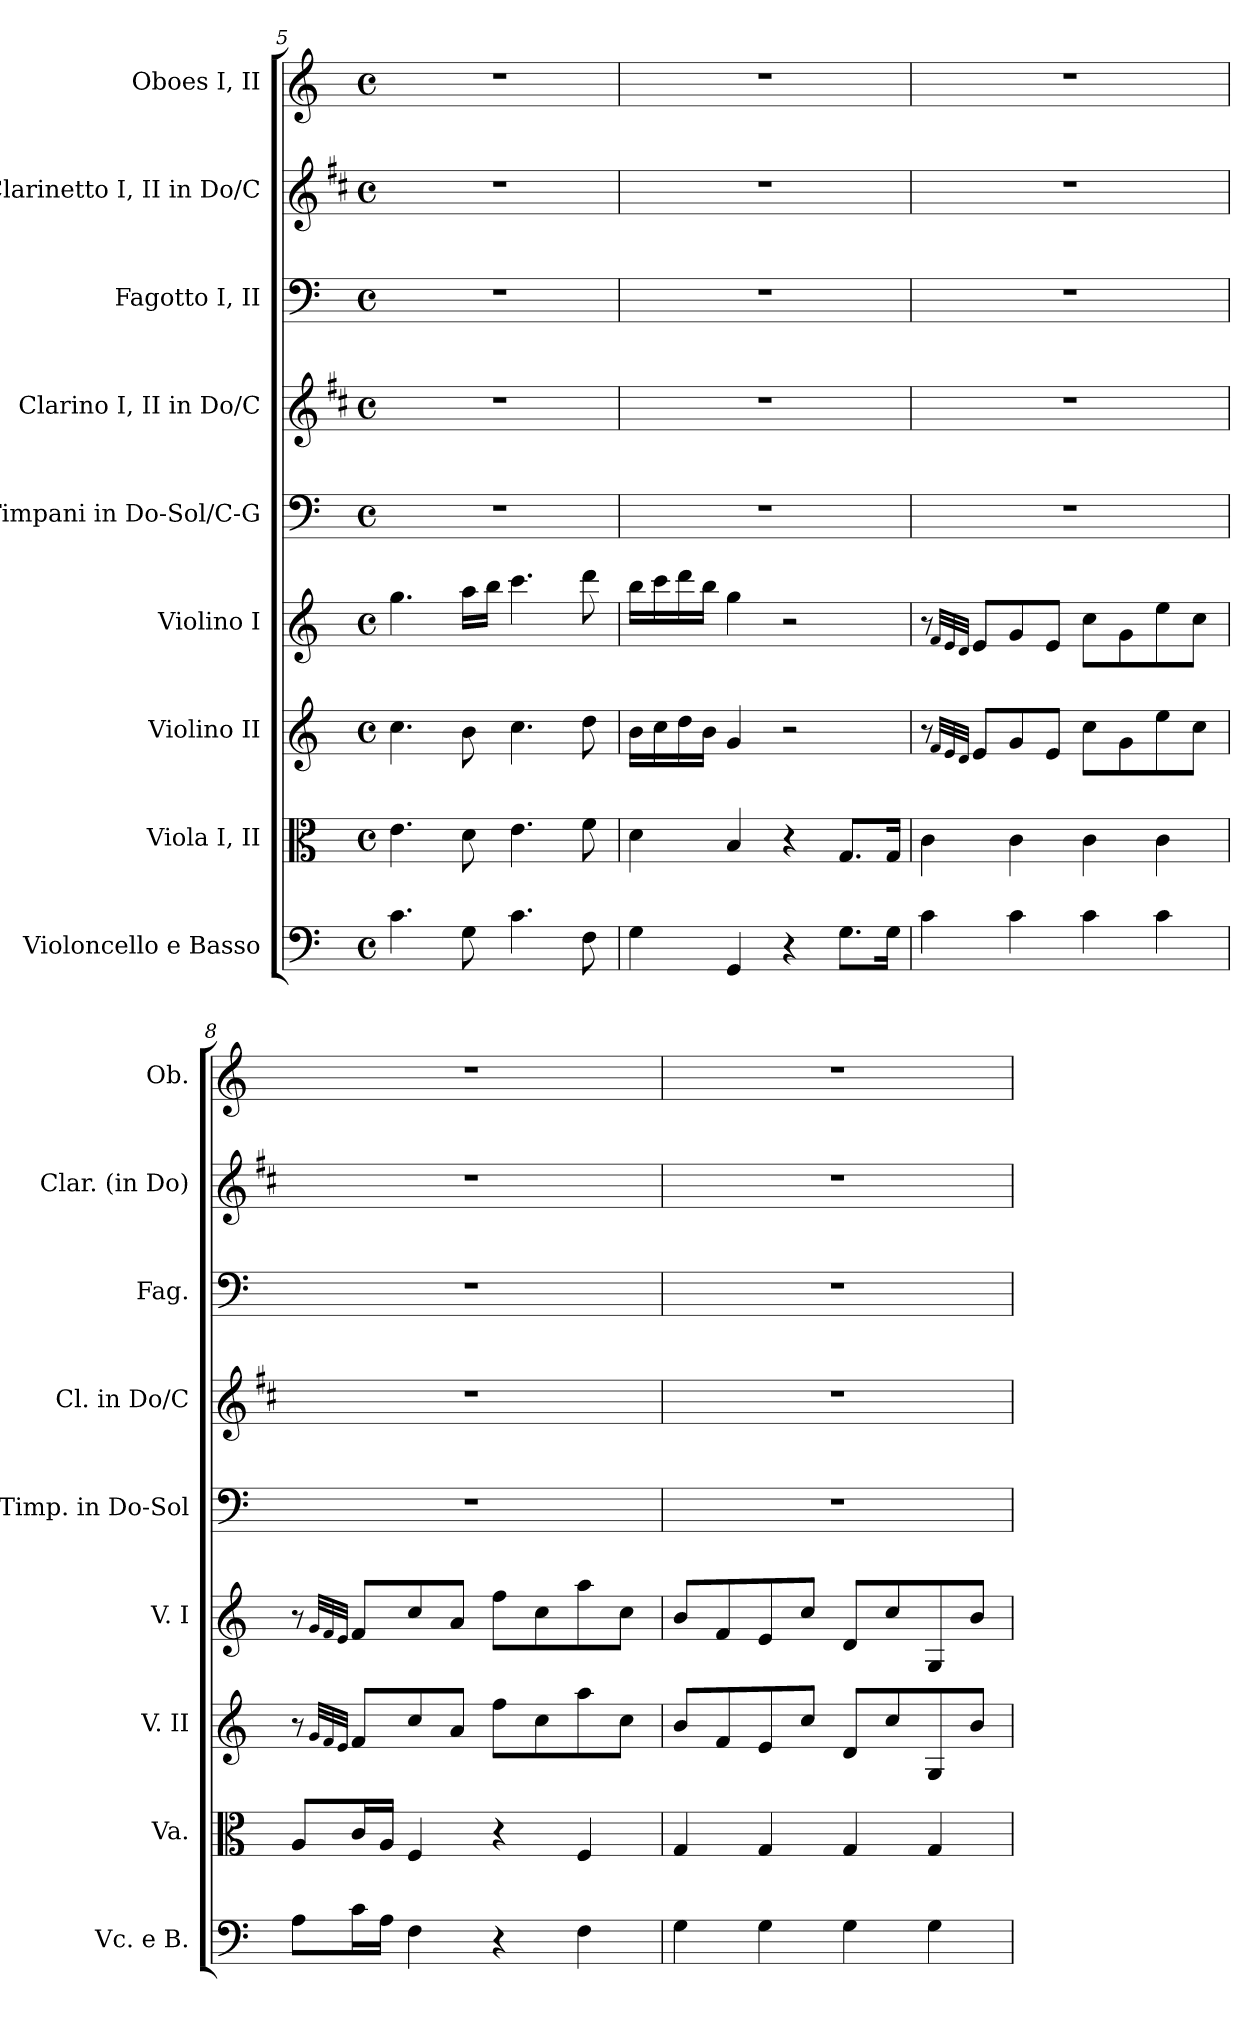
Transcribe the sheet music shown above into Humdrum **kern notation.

**kern	**kern	**kern	**kern	**kern	**kern	**kern	**kern	**kern
*part9	*part8	*part7	*part6	*part5	*part4	*part3	*part2	*part1
*staff9	*staff8	*staff7	*staff6	*staff5	*staff4	*staff3	*staff2	*staff1
*I"Violoncello e Basso	*I"Viola I, II	*I"Violino II	*I"Violino I	*I"Timpani in Do-Sol/C-G	*I"Clarino I, II in Do/C	*I"Fagotto I, II	*I"Clarinetto I, II in Do/C	*I"Oboes I, II
*I'Vc. e B.	*I'Va.	*I'V. II	*I'V. I	*I'Timp. in Do-Sol	*I'Cl. in Do/C	*I'Fag.	*I'Clar. (in Do)	*I'Ob.
*clefF4	*clefC3	*clefG2	*clefG2	*clefF4	*clefG2	*clefF4	*clefG2	*clefG2
*	*	*	*	*	*ITrd1c2	*	*ITrd1c2	*
*k[]	*k[]	*k[]	*k[]	*k[]	*k[]	*k[]	*k[]	*k[]
*M4/4	*M4/4	*M4/4	*M4/4	*M4/4	*M4/4	*M4/4	*M4/4	*M4/4
*met(c)	*met(c)	*met(c)	*met(c)	*met(c)	*met(c)	*met(c)	*met(c)	*met(c)
=5	=5	=5	=5	=5	=5	=5	=5	=5
4.ci\	4.ei\	4.cci\	4.ggi\	1r	1r	1r	1r	1r
8Gi\	8di\	8bi\	16aa\LL	.	.	.	.	.
.	.	.	16bbi\JJ	.	.	.	.	.
4.ci\	4.ei\	4.cci\	4.ccci\	.	.	.	.	.
8Fi\	8fi\	8ddi\	8dddi\	.	.	.	.	.
=6	=6	=6	=6	=6	=6	=6	=6	=6
4Gi\	4di\	16bi\LL	16bbi\LL	1r	1r	1r	1r	1r
.	.	16cc\	16ccc\	.	.	.	.	.
.	.	16ddi\	16dddi\	.	.	.	.	.
.	.	16bi\JJ	16bb\JJ	.	.	.	.	.
4GGi/	4Bi/	4gi/	4ggi\	.	.	.	.	.
4r	4r	2r	2r	.	.	.	.	.
8.Gi\L	8.Gi/L	.	.	.	.	.	.	.
16Gi\Jk	16Gi/Jk	.	.	.	.	.	.	.
=7	=7	=7	=7	=7	=7	=7	=7	=7
4ci\	4ci\	8r	8r	1r	1r	1r	1r	1r
.	.	32qf/LLL	32qf/LLL	.	.	.	.	.
.	.	32qei/	32qei/	.	.	.	.	.
.	.	32qd/JJJ	32qd/JJJ	.	.	.	.	.
.	.	8ei/L	8ei/L	.	.	.	.	.
4ci\	4ci\	8gi/	8gi/	.	.	.	.	.
.	.	8ei/J	8ei/J	.	.	.	.	.
4ci\	4ci\	8cci\L	8cci\L	.	.	.	.	.
.	.	8gi\	8gi\	.	.	.	.	.
4ci\	4ci\	8eei\	8eei\	.	.	.	.	.
.	.	8cci\J	8cci\J	.	.	.	.	.
=8	=8	=8	=8	=8	=8	=8	=8	=8
8Ai\L	8Ai/L	8r	8r	1r	1r	1r	1r	1r
.	.	32qg/LLL	32qg/LLL	.	.	.	.	.
.	.	32qfi/	32qfi/	.	.	.	.	.
.	.	32qe/JJJ	32qe/JJJ	.	.	.	.	.
16ci\L	16ci/L	8fi/L	8fi/L	.	.	.	.	.
16Ai\JJ	16Ai/JJ	.	.	.	.	.	.	.
4Fi\	4Fi/	8cci/	8cci/	.	.	.	.	.
.	.	8ai/J	8ai/J	.	.	.	.	.
4r	4r	8ffi\L	8ffi\L	.	.	.	.	.
.	.	8cci\	8cci\	.	.	.	.	.
4Fi\	4Fi/	8aai\	8aai\	.	.	.	.	.
.	.	8cci\J	8cci\J	.	.	.	.	.
=9	=9	=9	=9	=9	=9	=9	=9	=9
4Gi\	4Gi/	8bi/L	8bi/L	1r	1r	1r	1r	1r
.	.	8fi/	8fi/	.	.	.	.	.
4Gi\	4Gi/	8e/	8e/	.	.	.	.	.
.	.	8cc/J	8cc/J	.	.	.	.	.
4Gi\	4Gi/	8di/L	8di/L	.	.	.	.	.
.	.	8cc/	8cc/	.	.	.	.	.
4Gi\	4Gi/	8Gi/	8G/	.	.	.	.	.
.	.	8bi/J	8bi/J	.	.	.	.	.
=	=	=	=	=	=	=	=	=
*-	*-	*-	*-	*-	*-	*-	*-	*-
